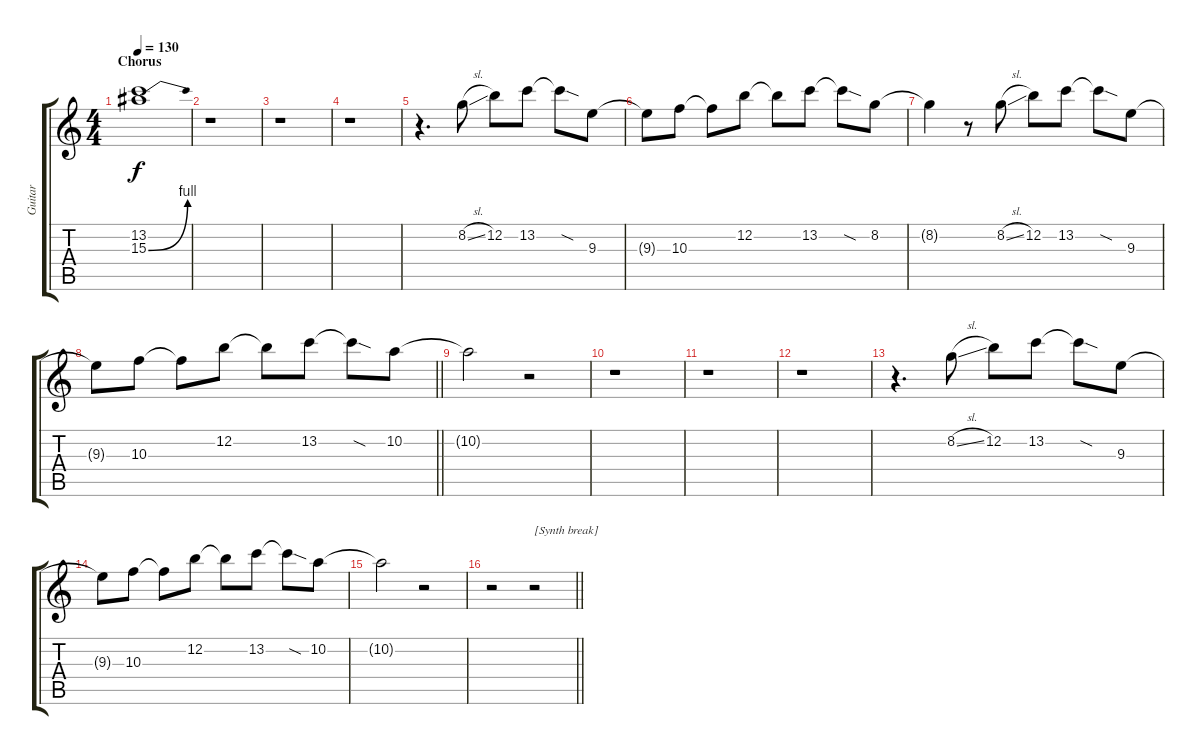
\track ("Guitar" "Guitar") {instrument overdrivenguitar}
\staff {score tabs}
\tuning (E4 B3 G3 D3 A2 E2) {hide}
\ts (4 4)
\section ("" "Chorus")
\tempo 130
\clef g2
\ks c
(13.2 15.3{be (bend 0 0 60 4)}).1{dy f} |
r.1 |
r.1 |
r.1 |
r.4{d} 8.2{sl}.8 12.2.8 13.2.8 13.2{sod t}.8 9.3.8 |
9.3{t}.8 10.3.8 10.3{t}.8 12.2.8 12.2{t}.8 13.2.8 13.2{sod t}.8 8.2.8 |
8.2{t}.4 r.8 8.2{sl}.8 12.2.8 13.2.8 13.2{sod t}.8 9.3.8 |
\barLineRight lightlight
9.3{t}.8 10.3.8 10.3{t}.8 12.2.8 12.2{t}.8 13.2.8 13.2{sod t}.8 10.2.8 |
10.2{t}.2 r.2 |
r.1 |
r.1 |
r.1 |
r.4{d} 8.2{sl}.8 12.2.8 13.2.8 13.2{sod t}.8 9.3.8 |
9.3{t}.8 10.3.8 10.3{t}.8 12.2.8 12.2{t}.8 13.2.8 13.2{sod t}.8 10.2.8 |
10.2{t}.2 r.2 |
\barLineRight lightlight
r.2 r.2{txt "[Synth break]"}
